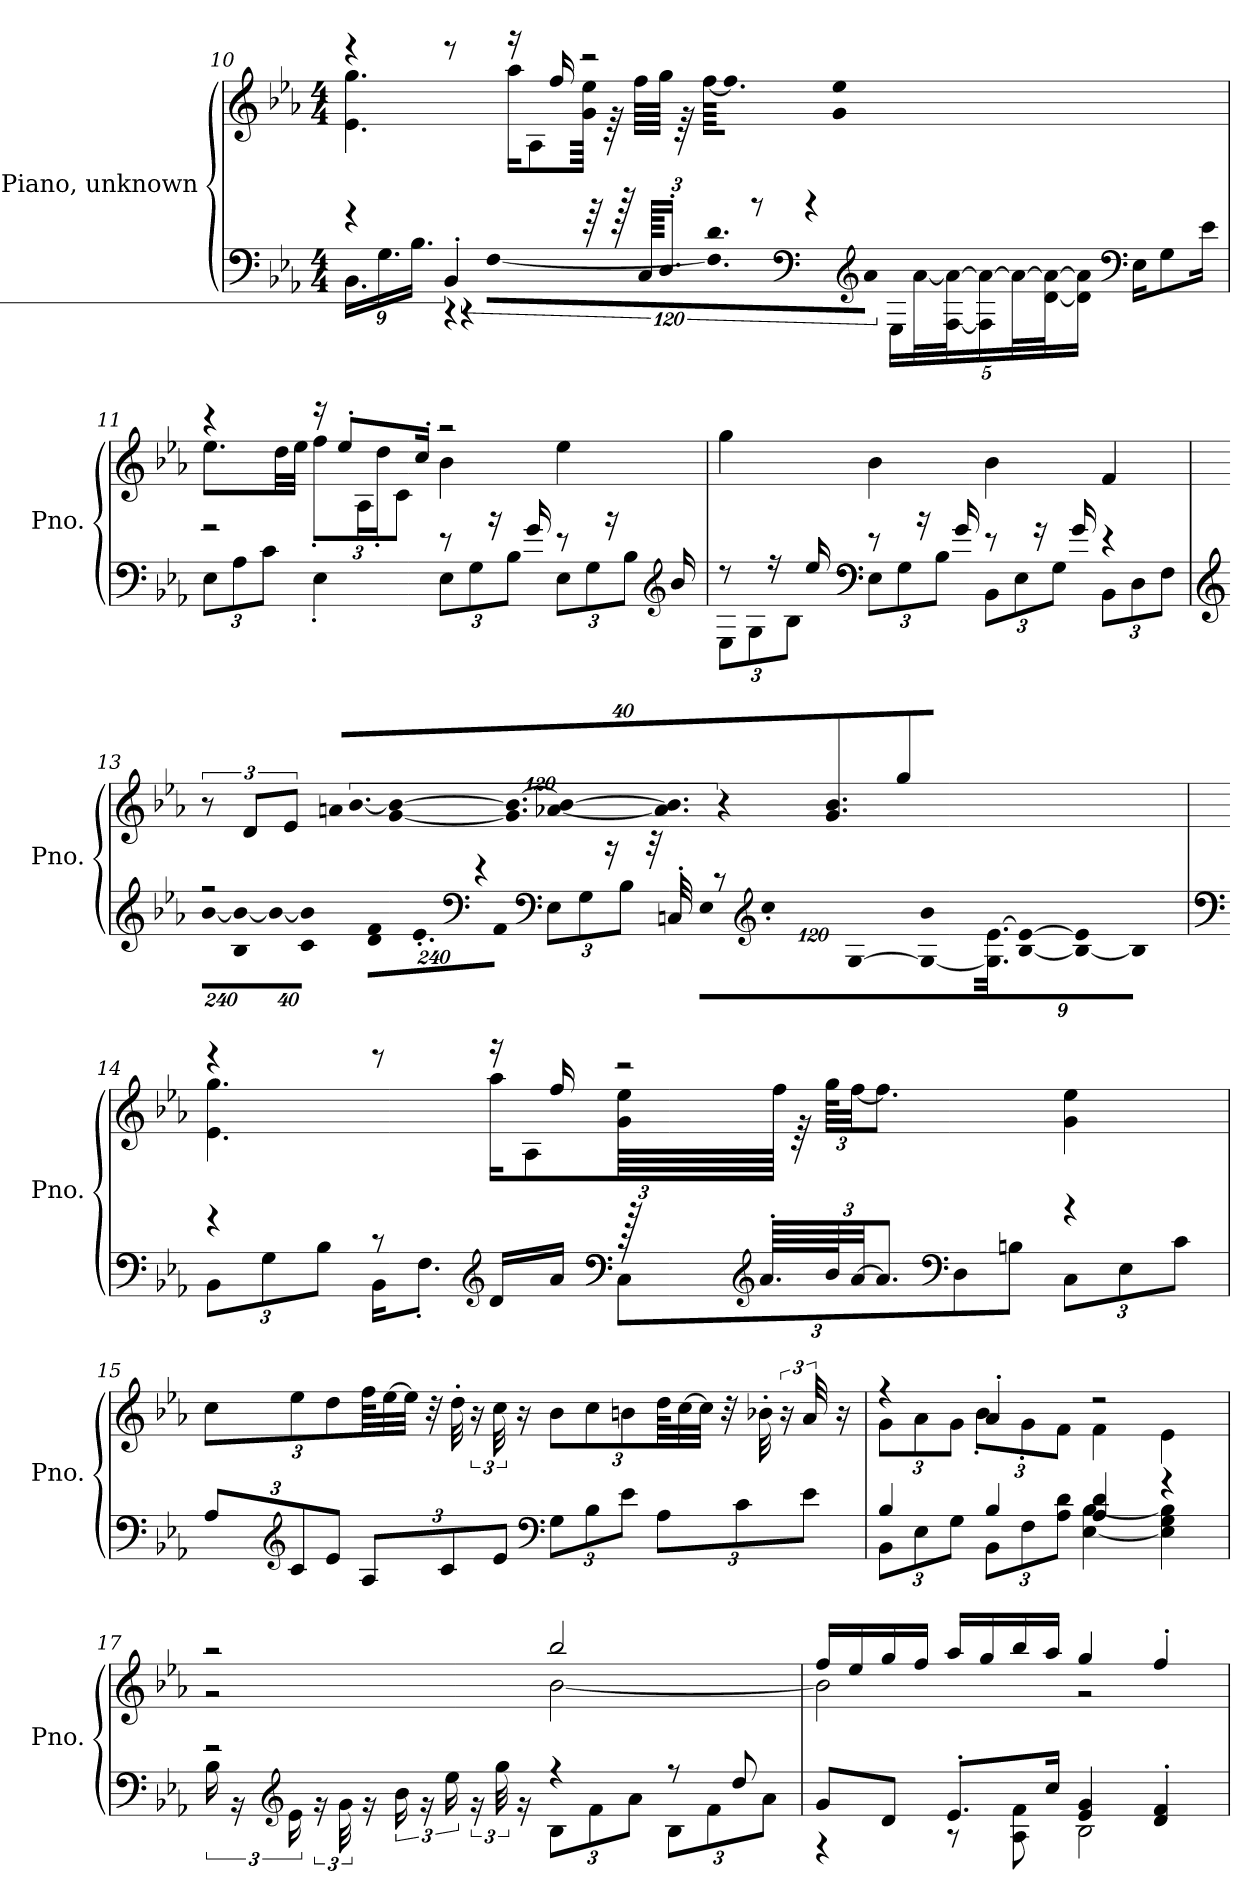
**kern	**kern
*part1	*part1
*staff2	*staff1
*I"Piano, unknown	*
*I'Pno.	*
!!LO:PB:g=z
*clefF4	*clefG2
*k[b-e-a-]	*k[b-e-a-]
*M4/4	*M4/4
=10	=10
*^	*^
4r	18.BB-\LL	4r	4.e-\ 4.gg\
.	18.G\	.	.
.	18.B-\JJ	.	.
!	!LO:N:vis=32	!	!
4BB-'/	1920%53r	8r	.
!	!LO:N:vis=16	!	!
.	1920%107r	.	.
!	!LO:N:vis=32	!	!
.	[1920%53F\KLL	.	.
.	18.F\] 18.d\	.	.
*	*	*	*Xbrackettup
.	.	16r	24aa-\KL
.	.	.	12A-\
.	.	16ff/	.
*clefG2	*	*	*
!	!LO:N:vis=16	!	!
.	1920%107a-\JJ	.	.
*	*Xbrackettup	*	*brackettup
64r	20E-\LL	2r	96g\ 96ee-\Jkkk
.	.	.	96r
128r	.	.	.
.	.	.	96ff\LLLL
128a-/KKKLL	.	.	.
16.b-'/JJ	.	.	96gg\JJJJ
.	.	.	96r
.	[40a-\L	.	.
.	.	.	[96ff\KKKL
.	.	.	8.ff\J]
.	[40F\ 40a-\_J	.	.
.	20F\] 20a-\_	.	.
8r	.	.	.
.	40a-\L_	.	.
.	[40d\ 40a-\_J	.	.
.	20d\] 20a-\]JJ	.	.
*clefF4	*	*	*
4r	16E-\KL	.	4g\ 4ee-\
.	8G\	.	.
.	16e-\Jk	.	.
!!LO:LB:g=z	!!
=11	=11	=11	=11
2r	12E-\L	4r	8.ee-\L
.	12A-\	.	.
.	12c\J	.	.
.	.	.	32dd\LL
.	.	.	32ee-\JJJ
*	*	*	*Xbrackettup
.	4E-'\	16r	12ff'\L
.	.	8ee-'/L	.
.	.	.	24A-\L
.	.	.	24dd'\J
.	.	.	12c\J
.	.	16cc'/Jk	.
8r	12E-\L	2r	4b-\
.	12G\	.	.
16r	.	.	.
.	12B-\J	.	.
16g/	.	.	.
8r	12E-\L	.	4ee-\
.	12G\	.	.
16r	.	.	.
.	12B-\J	.	.
*clefG2	*	*	*
16b-/	.	.	.
*	*	*v	*v
=12	=12	=12
8r	12E-\L	4gg\
.	12G\	.
16r	.	.
.	12B-\J	.
16ee-/	.	.
*clefF4	*	*
8r	12E-\L	4b-\
.	12G\	.
16r	.	.
.	12B-\J	.
16g/	.	.
8r	12BB-\L	4b-\
.	12E-\	.
16r	.	.
.	12G\J	.
16g/	.	.
4r	12BB-\L	4f/
.	12D\	.
.	12F\J	.
!!LO:LB:g=z
=13	=13	=13
*clefG2	*	*
!	!LO:N:vis=16	!
*	*	*brackettup
2r	[1920%137b-\LL	12r
!	!LO:N:vis=16	!
.	1920%137B-\ 1920%137b-\_	.
.	.	12d/L
!	!LO:N:vis=32	!
.	640%23b-\K_	.
.	.	12e-/J
!	!LO:N:vis=16	!
.	1920%137c\ 1920%137b-\]JJ	.
!	!LO:N:vis=16	!LO:N:vis=32
.	1920%137d\ 1920%137f\LL	640%23an/LLL
!	!	!LO:N:vis=32.
.	.	[1920%103b-/
!	!LO:N:vis=16.	!
.	960%103e-'\	.
!	!	!LO:N:vis=64
.	.	[960%17g/ 960%17b-/_K
!	!	!LO:N:vis=32.
.	.	1920%103g/] 1920%103b-/_
!	!	!LO:N:vis=64
.	.	[960%17a-X/ 960%17b-/_K
!	!LO:N:vis=16	!LO:N:vis=32.
.	1920%137f\JJ	1920%103a-/] 1920%103b-/]JJJ
!	!	!LO:N:vis=64
.	.	960%17r
*clefF4	*	*
4r	12E-\L	4.g/ 4.b-/
.	12G\	.
.	12B-\J	.
!	!LO:N:vis=16	!
16r	1920%107E-\LL	.
*clefG2	*	*
!	!LO:N:vis=32	!
.	1920%53cc'\L	.
32r	.	.
!	!LO:N:vis=32	!
.	[1920%53G\	.
32an'/	.	.
!	!LO:N:vis=64	!
.	640%9G\_ 640%9b-\K	.
8r	36.G\] [36.e-\J	8gg\
!	!LO:N:vis=16	!
.	[1920%107B-\ 1920%107e-\_	.
!	!LO:N:vis=64	!
.	640%9B-\_ 640%9e-\]LL	.
!	!LO:N:vis=64	!
.	640%9B-\JJJJ]	.
1920ryy	.	1920ryy
!!LO:LB:g=z
=14	=14	=14
*clefF4	*	*
*	*	*^
4r	12BB-\L	4r	4.e-\ 4.gg\
.	12G\	.	.
.	12B-\J	.	.
8r	16BB-\KL	8r	.
.	8.F'\J	.	.
*clefG2	*	*	*
*	*	*	*Xbrackettup
16d/LL	.	16r	24aa-\KL
.	.	.	12A-\
16a-/JJ	.	16ff/	.
*clefF4	*	*	*
*	*	*	*brackettup
128r	12C\L	2r	96g\ 96ee-\LLL
*clefG2	*	*	*
64.a-'/LLLL	.	.	.
.	.	.	96ff\JJJJ
.	.	.	96r
*	*	*	*Xbrackettup
96b-/J	.	.	96gg\KLLL
[48a-/JJ	.	.	[48ff\JJ
8.a-/J]	.	.	8.ff\J]
*clefF4	*	*	*
.	12D\	.	.
.	12Bn\J	.	.
4r	12C\L	.	4g\ 4ee-\
.	12E-\	.	.
.	12c\J	.	.
*v	*v	*	*
*	*v	*v
!!LO:LB:g=z
=15	=15
12A-/L	12cc\L
*clefG2	*
12c/	12ee-\
12e-/J	12dd\
12A-/L	96ff\KLL
.	[48ee-\
.	32ee-\JJJ]
.	32r
12c/	.
.	32dd'\
*	*brackettup
.	24r
12e-/J	48cc\
.	16r
*clefF4	*
*	*Xbrackettup
12G\L	12b-\L
12B-\	12cc\
12e-\J	12bn\
12A-\L	96dd\KLL
.	[48cc\
.	32cc\JJJ]
.	32r
12c\	.
.	32b-X'\
*	*brackettup
.	24r
12e-\J	48a-/
.	16r
=16	=16
*^	*^
*	*	*	*Xbrackettup
4B-/	12BB-\L	4r	12g\L
.	12E-\	.	12a-\
.	12G\J	.	12g\J
4B-/	12BB-\L	4a-'/	12b-'\L
.	12F\	.	12g'\
.	12A-\ 12d\J	.	12f\J
4A-/ 4d/	[4E-\ [4B-\	2r	4f\
4r	4E-\] 4G\ 4B-\]	.	4e-\
!!LO:LB:g=z	!!
=17	=17	=17	=17
*	*brackettup	*	*
2r	24B-\	2r	2r
.	24r	.	.
*clefG2	*	*	*
.	24e-\	.	.
.	24r	.	.
.	48g\	.	.
.	16r	.	.
.	24b-\	.	.
.	24r	.	.
.	24ee-\	.	.
.	24r	.	.
.	48gg\	.	.
.	16r	.	.
*	*Xbrackettup	*	*
4r	12B-\L	2bb-/	[2b-\
.	12f\	.	.
.	12a-\J	.	.
8r	12B-\L	.	.
.	12f\	.	.
8dd/	.	.	.
.	12a-\J	.	.
=18	=18	=18	=18
8g/L	4r	16ff/LL	2b-\]
.	.	16ee-/	.
8d/J	.	16gg/	.
.	.	16ff/JJ	.
8.e-'/L	8r	16aa-/LL	.
.	.	16gg/	.
.	8A-\ 8f\	16bb-/	.
16cc/Jk	.	16aa-/JJ	.
4e-/ 4g/	2B-\	4gg/	2r
4d/' 4f/'	.	4ff'/	.
*v	*v	*	*
*	*v	*v
=	=
*-	*-
